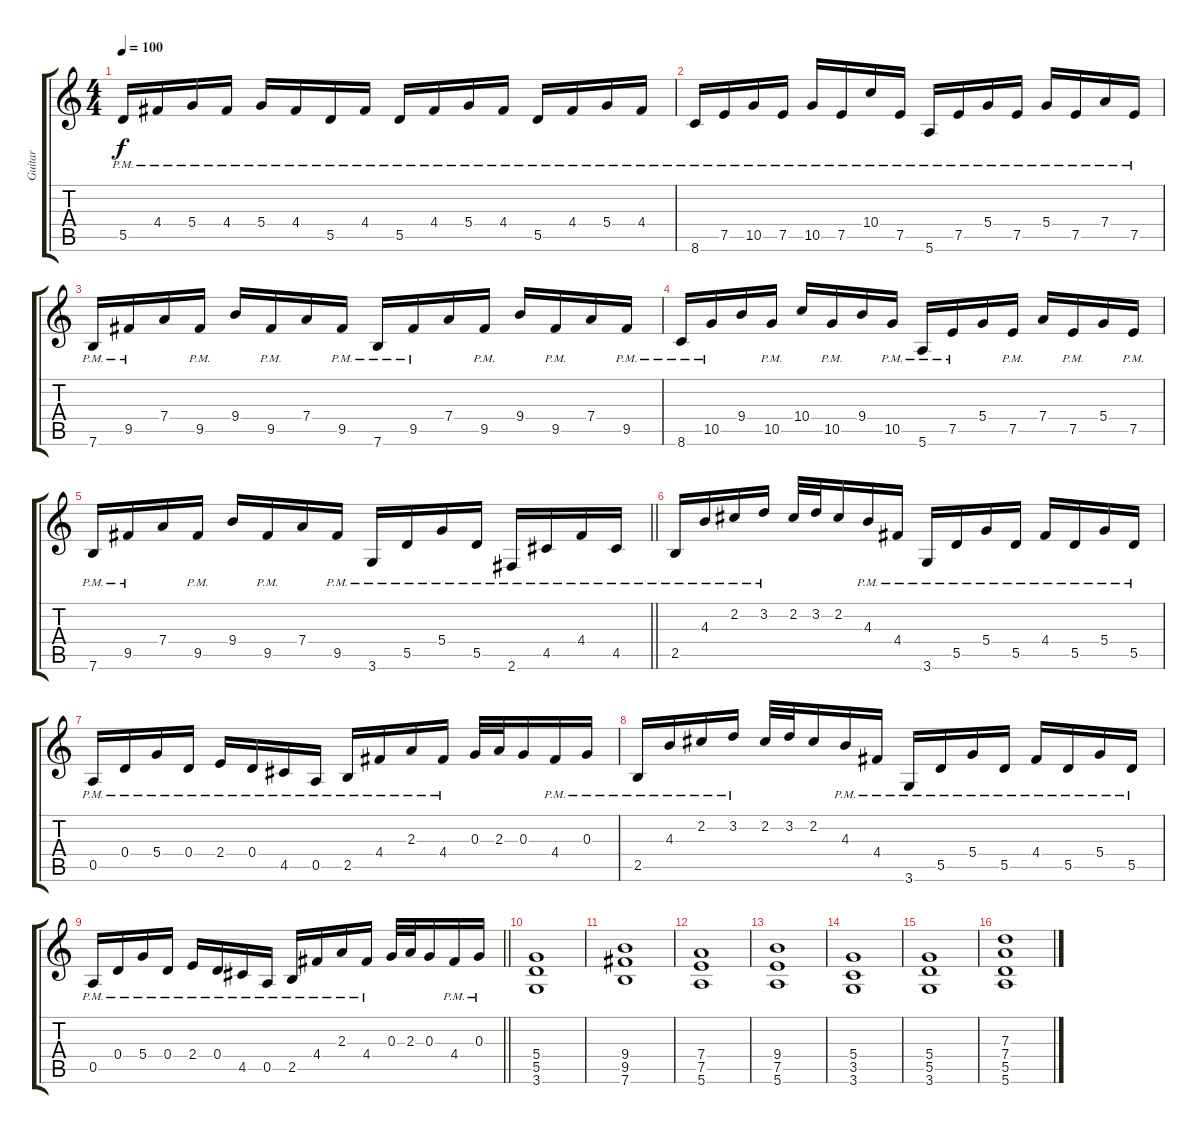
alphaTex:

\track ("Guitar" "Guitar") {instrument distortionguitar}
\staff {score tabs}
\tuning (E4 B3 G3 D3 A2 E2) {hide}
\ts (4 4)
\tempo 100
\clef g2
\ks c
5.5{pm}.16{dy f} 4.4{pm}.16 5.4{pm}.16 4.4{pm}.16 5.4{pm}.16 4.4{pm}.16 5.5{pm}.16 4.4{pm}.16 5.5{pm}.16 4.4{pm}.16 5.4{pm}.16 4.4{pm}.16 5.5{pm}.16 4.4{pm}.16 5.4{pm}.16 4.4{pm}.16 |
8.6{pm}.16 7.5{pm}.16 10.5{pm}.16 7.5{pm}.16 10.5{pm}.16 7.5{pm}.16 10.4{pm}.16 7.5{pm}.16 5.6{pm}.16 7.5{pm}.16 5.4{pm}.16 7.5{pm}.16 5.4{pm}.16 7.5{pm}.16 7.4{pm}.16 7.5{pm}.16 |
7.6{pm}.16 9.5{pm}.16 7.4.16 9.5{pm}.16 9.4.16 9.5{pm}.16 7.4.16 9.5{pm}.16 7.6{pm}.16 9.5{pm}.16 7.4.16 9.5{pm}.16 9.4.16 9.5{pm}.16 7.4.16 9.5{pm}.16 |
8.6{pm}.16 10.5{pm}.16 9.4.16 10.5{pm}.16 10.4.16 10.5{pm}.16 9.4.16 10.5{pm}.16 5.6{pm}.16 7.5{pm}.16 5.4.16 7.5{pm}.16 7.4.16 7.5{pm}.16 5.4.16 7.5{pm}.16 |
\barLineRight lightlight
7.6{pm}.16 9.5{pm}.16 7.4.16 9.5{pm}.16 9.4.16 9.5{pm}.16 7.4.16 9.5{pm}.16 3.6{pm}.16 5.5{pm}.16 5.4{pm}.16 5.5{pm}.16 2.6{pm}.16 4.5{pm}.16 4.4{pm}.16 4.5{pm}.16 |
2.5{pm}.16 4.3{pm}.16 2.2{pm}.16 3.2{pm}.16 2.2.32 3.2.32 2.2.16 4.3{pm}.16 4.4{pm}.16 3.6{pm}.16 5.5{pm}.16 5.4{pm}.16 5.5{pm}.16 4.4{pm}.16 5.5{pm}.16 5.4{pm}.16 5.5{pm}.16 |
0.5{pm}.16 0.4{pm}.16 5.4{pm}.16 0.4{pm}.16 2.4{pm}.16 0.4{pm}.16 4.5{pm}.16 0.5{pm}.16 2.5{pm}.16 4.4{pm}.16 2.3{pm}.16 4.4{pm}.16 0.3.32 2.3.32 0.3.16 4.4{pm}.16 0.3{pm}.16 |
2.5{pm}.16 4.3{pm}.16 2.2{pm}.16 3.2{pm}.16 2.2.32 3.2.32 2.2.16 4.3{pm}.16 4.4{pm}.16 3.6{pm}.16 5.5{pm}.16 5.4{pm}.16 5.5{pm}.16 4.4{pm}.16 5.5{pm}.16 5.4{pm}.16 5.5{pm}.16 |
\barLineRight lightlight
0.5{pm}.16 0.4{pm}.16 5.4{pm}.16 0.4{pm}.16 2.4{pm}.16 0.4{pm}.16 4.5{pm}.16 0.5{pm}.16 2.5{pm}.16 4.4{pm}.16 2.3{pm}.16 4.4{pm}.16 0.3.32 2.3.32 0.3.16 4.4{pm}.16 0.3{pm}.16 |
(5.4 5.5 3.6).1 |
(9.4 9.5 7.6).1 |
(7.4 7.5 5.6).1 |
(9.4 7.5 5.6).1 |
(5.4 3.5 3.6).1 |
(5.4 5.5 3.6).1 |
(7.3 7.4 5.5 5.6).1
